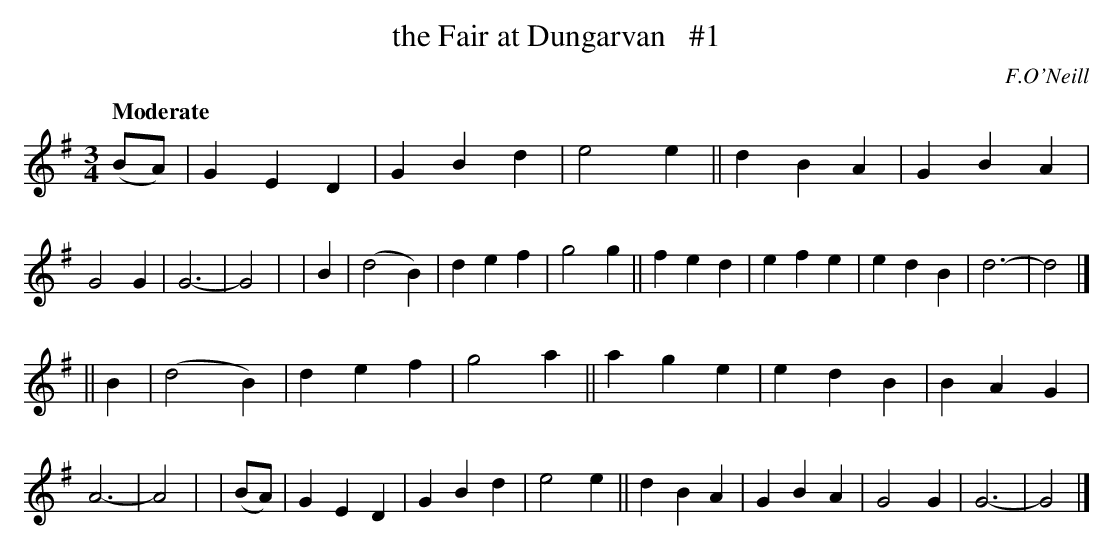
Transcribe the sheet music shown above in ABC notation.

X:1
T: the Fair at Dungarvan   #1
Q: "Moderate"
O: F.O'Neill
M: 3/4
L: 1/4
K: G
  (B/A/) |  GED  | GBd | e2e || dBA | GBA | G2G | G3- | G2 |\
|      B | (d2B) | def | g2g || fed | efe | edB | d3- | d2 |]
||     B | (d2B) | def | g2a || age | edB | BAG | A3- | A2 |\
| (B/A/) |  GED  | GBd | e2e || dBA | GBA | G2G | G3- | G2 |]
